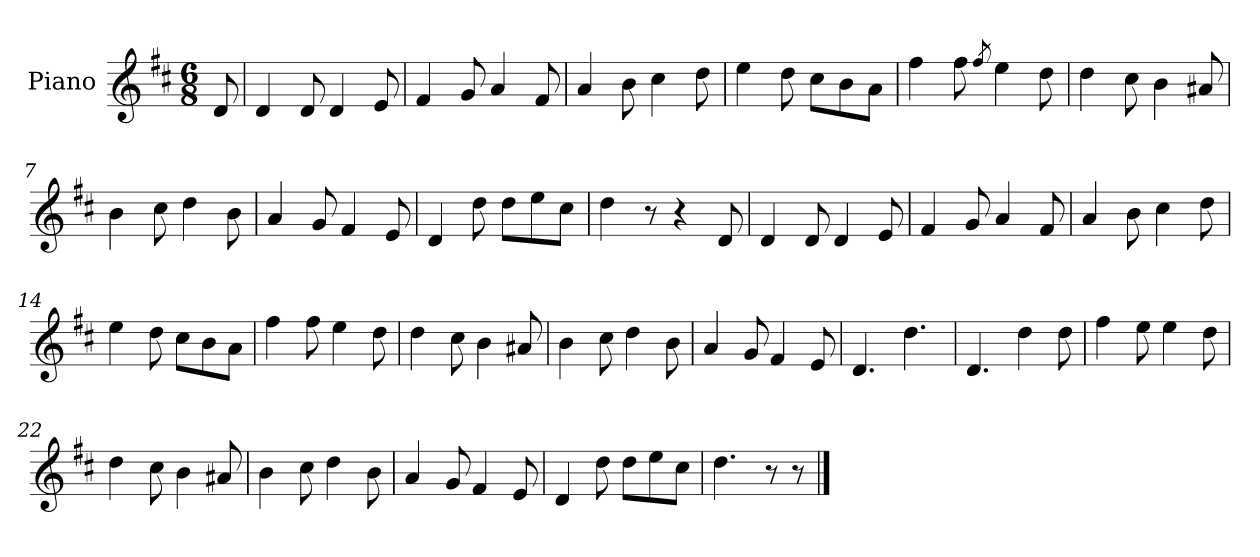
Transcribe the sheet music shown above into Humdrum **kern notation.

**kern
*part1
*staff1
*I"Piano
*I'Pno.
*clefG2
*k[f#c#]
*M6/8
=
8d/
=1
4d/
8d/
4d/
8e/
=2
4f#/
8g/
4a/
8f#/
=3
4a/
8b\
4cc#\
8dd\
=4
4ee\
8dd\
8cc#\L
8b\
8a\J
=5
4ff#\
8ff#\
8qff#/
4ee\
8dd\
=6
4dd\
8cc#\
4b\
8a#X/
=7
4b\
8cc#\
4dd\
8b\
=8
4a/
8g/
4f#/
8e/
=9
4d/
8dd\
8dd\L
8ee\
8cc#\J
=10
4dd\
8r
4r
8d/
=11
4d/
8d/
4d/
8e/
=12
4f#/
8g/
4a/
8f#/
=13
4a/
8b\
4cc#\
8dd\
=14
4ee\
8dd\
8cc#\L
8b\
8a\J
=15
4ff#\
8ff#\
4ee\
8dd\
=16
4dd\
8cc#\
4b\
8a#X/
=17
4b\
8cc#\
4dd\
8b\
=18
4a/
8g/
4f#/
8e/
=19
4.d/
4.dd\
=20
4.d/
4dd\
8dd\
=21
4ff#\
8ee\
4ee\
8dd\
=22
4dd\
8cc#\
4b\
8a#X/
=23
4b\
8cc#\
4dd\
8b\
=24
4a/
8g/
4f#/
8e/
=25
4d/
8dd\
8dd\L
8ee\
8cc#\J
=26
4.dd\
8r
8r
==
*-
